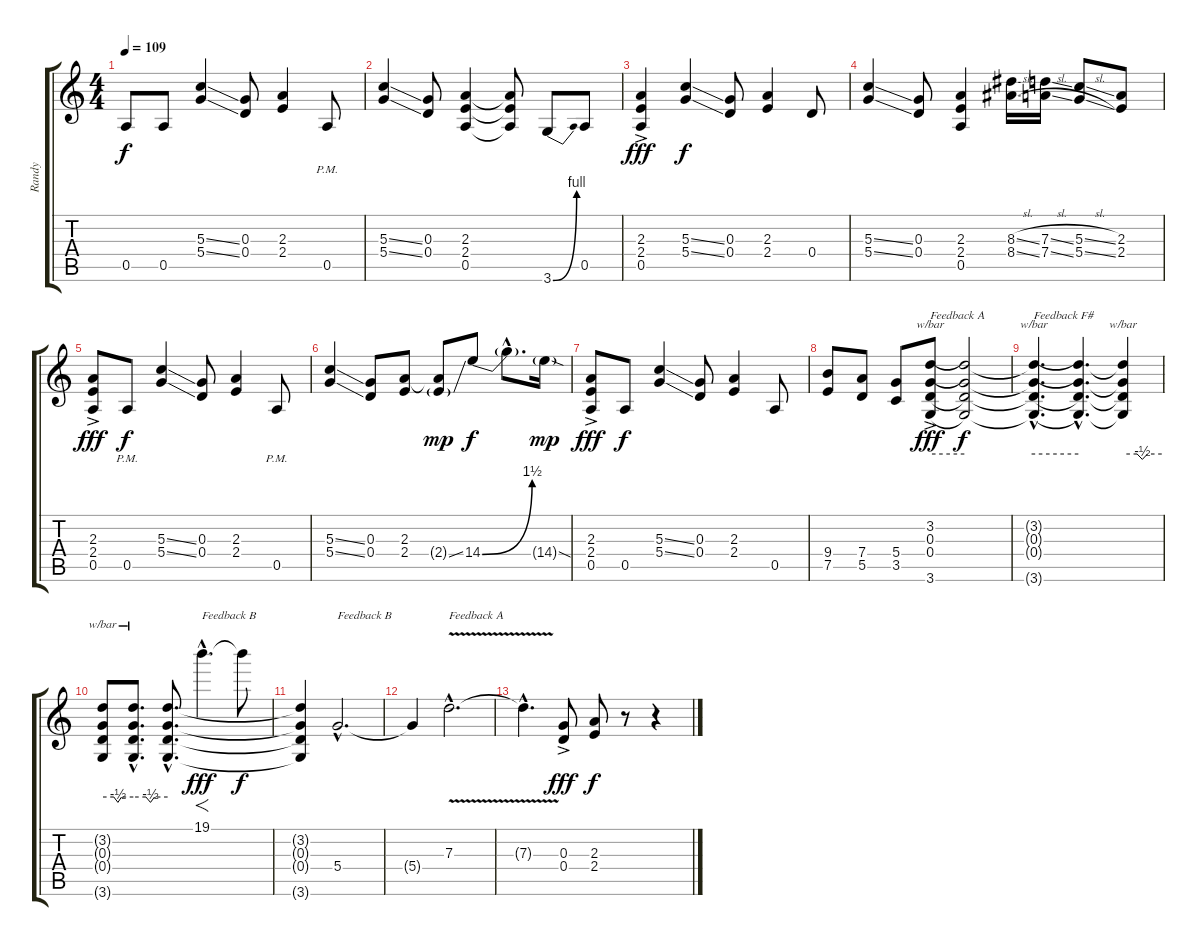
\track ("Randy" "Randy") {instrument overdrivenguitar}
\staff {score tabs}
\tuning (E4 B3 G3 D3 A2 E2) {hide}
\ts (4 4)
\tempo 109
\clef g2
\ks c
0.5.8{dy f} 0.5.8 (5.3{ss} 5.4{ss}).4 (0.3 0.4).8 (2.3 2.4).4 0.5{pm}.8 |
(5.3{ss} 5.4{ss}).4 (0.3 0.4).8 (2.3 2.4 0.5).4 (2.3{t} 2.4{t} 0.5{t}).8 3.6{be (bend 0 0 60 4)}.8 0.5.8 |
(2.3 2.4 0.5{ac}).4{dy fff} (5.3{ss} 5.4{ss}).4{dy f} (0.3 0.4).8 (2.3 2.4).4 0.4.8 |
(5.3{ss} 5.4{ss}).4 (0.3 0.4).8 (2.3 2.4 0.5).4 (8.3{sl} 8.4{sl}).16 (7.3{sl} 7.4{sl}).16 (5.3{sl} 5.4{sl}).8 (2.3 2.4).8 |
(2.3 2.4 0.5{ac}).8{dy fff} 0.5{pm}.8{dy f} (5.3{ss} 5.4{ss}).4 (0.3 0.4).8 (2.3 2.4).4 0.5{pm}.8 |
(5.3{ss} 5.4{ss}).4 (0.3 0.4).8 (2.3 2.4).8 (2.3{t} 2.4{ss g}).8{dy mp} 14.4{be (bend 0 0 60 6)}.8{dy f} 14.4{hac t}.8{d} 14.4{sod g}.16{dy mp} |
(2.3 2.4 0.5{ac}).8{dy fff} 0.5.8{dy f} (5.3{ss} 5.4{ss}).4 (0.3 0.4).8 (2.3 2.4).4 0.5.8 |
(9.4 7.5).8 (7.4 5.5).8 (5.4 3.5).8 (3.2 0.3 0.4 3.6{ac}).8{tbe (hold default 0 0 60 0) txt "Feedback A" dy fff} (3.2{t} 0.3{t} 0.4{t} 3.6{t}).2{dy f} |
(3.2{hac t} 0.3{hac t} 0.4{hac t} 3.6{hac t}).4{d tbe (hold default 0 0 60 0) txt "Feedback F#"} (3.2{hac t} 0.3{hac t} 0.4{hac t} 3.6{hac t}).4{d} (3.2{t} 0.3{t} 0.4{t} 3.6{t}).4{tbe (custom default 0 0 22 0 30 -2 38 0 60 0)} |
(3.2{t} 0.3{t} 0.4{t} 3.6{t}).8{tbe (custom default 0 0 22 0 30 -2 37 0 60 0)} (3.2{hac t} 0.3{hac t} 0.4{hac t} 3.6{hac t}).8{d tbe (custom default 0 0 22 0 30 -2 37 0 60 0)} (3.2{hac t} 0.3{hac t} 0.4{hac t} 3.6{hac t}).8{d} 19.1{hac}.4{f d txt "Feedback B" dy fff} 19.1{t}.8{dy f} |
(3.2{t} 0.3{t} 0.4{t} 3.6{t}).4 5.4{hac}.2{d txt "Feedback B"} |
5.4{t}.4 7.3{v hac}.2{d txt "Feedback A"} |
7.3{hac t}.4{d} (0.3 0.4{ac}).8{dy fff} (2.3 2.4).8{dy f} r.8 r.4
